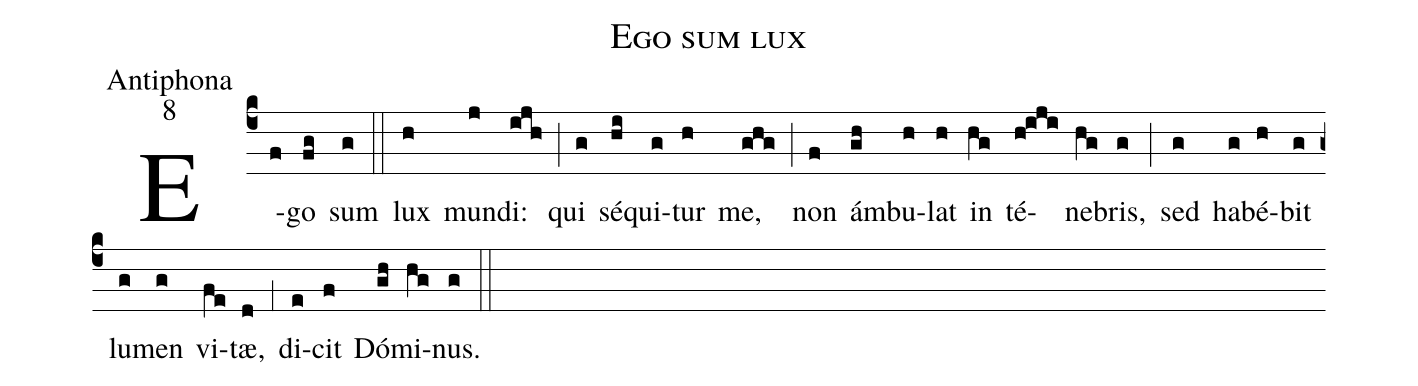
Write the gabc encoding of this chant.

name:Ego sum lux;
office-part:Antiphona;
mode:8;
%%
(c4) E(f)go(fg) sum(g) (::)
lux(h) mun(j)di:(ijh) (;) qui(g) sé(hi)qui(g)tur(h) me,(ghg) (;) non(f) ám(gh)bu(h)lat(h) in(hg) té(h!iji)ne(hg)bris,(g) (;) sed(g) ha(g)bé(h)bit(g) lu(g)men(g) vi(fe)tæ,(d) (,1) di(e)cit(f) Dó(gh)mi(hg)nus.(g) (::)
